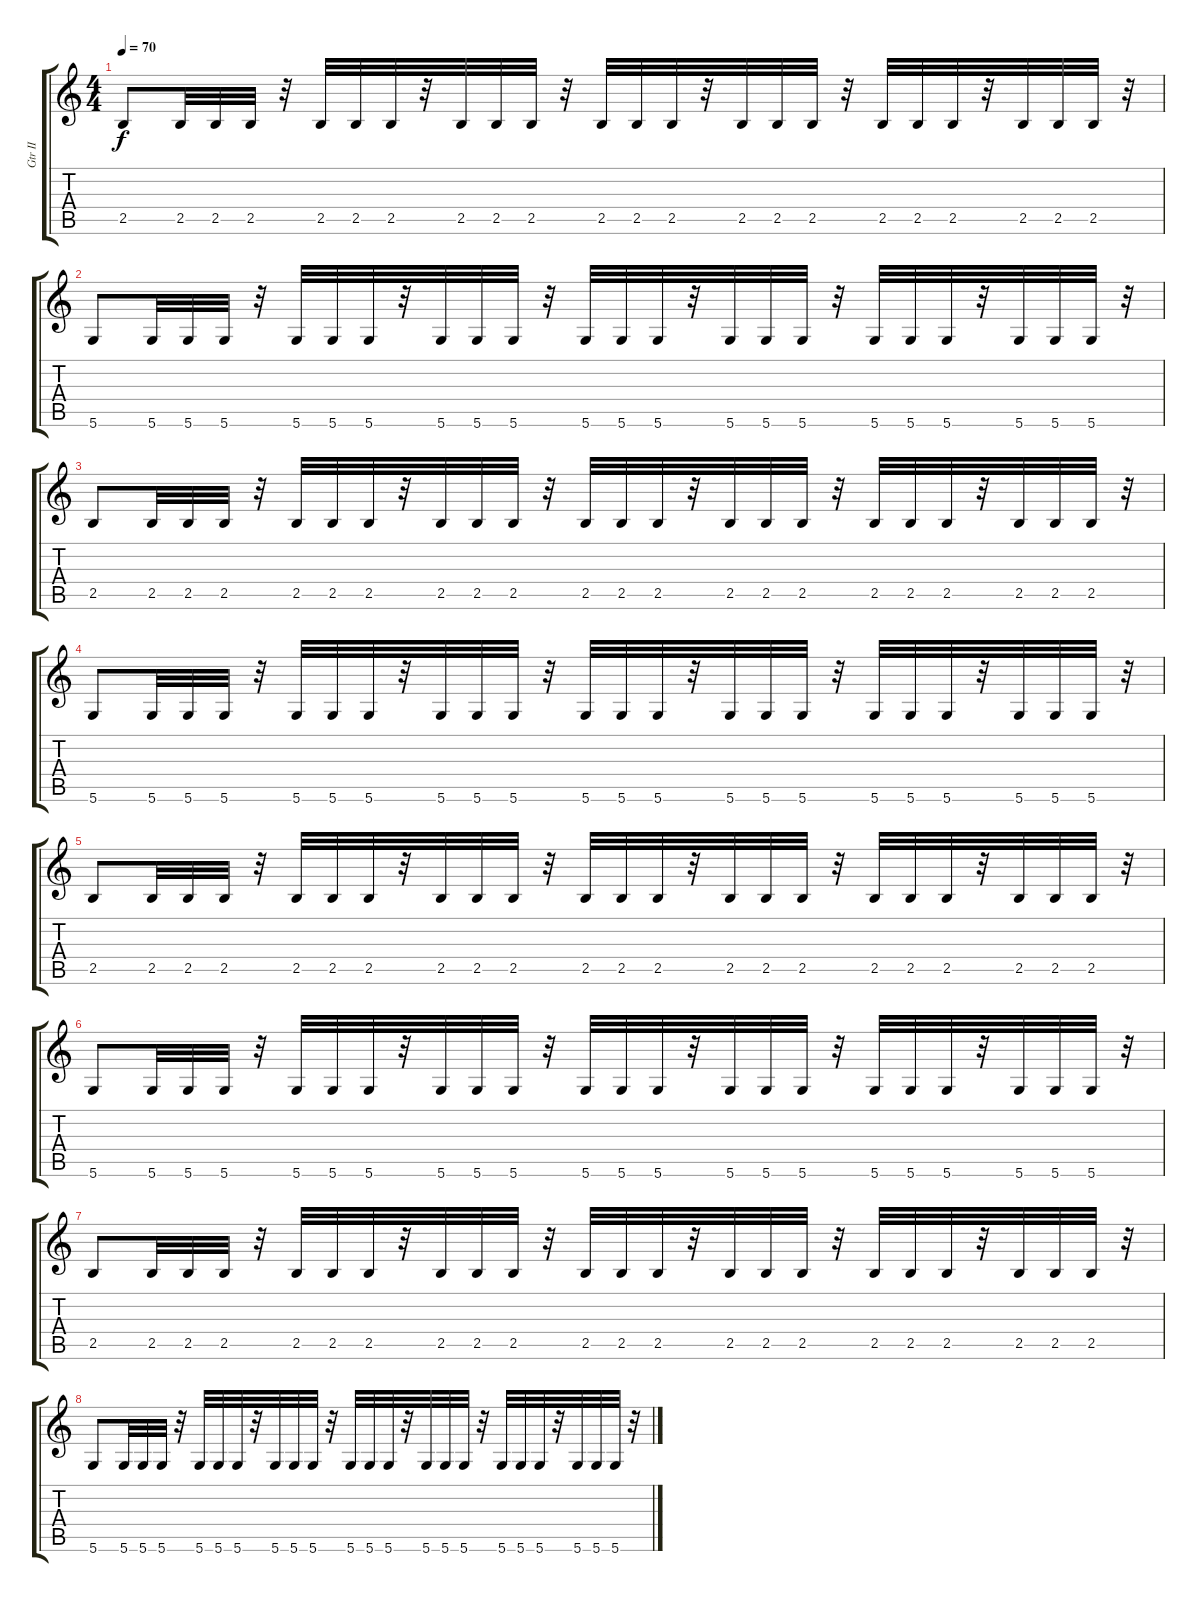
\track ("Gtr II" "Gtr II") {instrument electricguitarmuted}
\staff {score tabs}
\tuning (E4 B3 G3 D3 A2 D2) {hide}
\ts (4 4)
\tempo 70
\clef g2
\ks c
2.5.8{dy f instrument electricguitarmuted} 2.5.32 2.5.32 2.5.32 r.32 2.5.32 2.5.32 2.5.32 r.32 2.5.32 2.5.32 2.5.32 r.32 2.5.32 2.5.32 2.5.32 r.32 2.5.32 2.5.32 2.5.32 r.32 2.5.32 2.5.32 2.5.32 r.32 2.5.32 2.5.32 2.5.32 r.32 |
5.6.8 5.6.32 5.6.32 5.6.32 r.32 5.6.32 5.6.32 5.6.32 r.32 5.6.32 5.6.32 5.6.32 r.32 5.6.32 5.6.32 5.6.32 r.32 5.6.32 5.6.32 5.6.32 r.32 5.6.32 5.6.32 5.6.32 r.32 5.6.32 5.6.32 5.6.32 r.32 |
2.5.8 2.5.32 2.5.32 2.5.32 r.32 2.5.32 2.5.32 2.5.32 r.32 2.5.32 2.5.32 2.5.32 r.32 2.5.32 2.5.32 2.5.32 r.32 2.5.32 2.5.32 2.5.32 r.32 2.5.32 2.5.32 2.5.32 r.32 2.5.32 2.5.32 2.5.32 r.32 |
5.6.8 5.6.32 5.6.32 5.6.32 r.32 5.6.32 5.6.32 5.6.32 r.32 5.6.32 5.6.32 5.6.32 r.32 5.6.32 5.6.32 5.6.32 r.32 5.6.32 5.6.32 5.6.32 r.32 5.6.32 5.6.32 5.6.32 r.32 5.6.32 5.6.32 5.6.32 r.32 |
2.5.8 2.5.32 2.5.32 2.5.32 r.32 2.5.32 2.5.32 2.5.32 r.32 2.5.32 2.5.32 2.5.32 r.32 2.5.32 2.5.32 2.5.32 r.32 2.5.32 2.5.32 2.5.32 r.32 2.5.32 2.5.32 2.5.32 r.32 2.5.32 2.5.32 2.5.32 r.32 |
5.6.8 5.6.32 5.6.32 5.6.32 r.32 5.6.32 5.6.32 5.6.32 r.32 5.6.32 5.6.32 5.6.32 r.32 5.6.32 5.6.32 5.6.32 r.32 5.6.32 5.6.32 5.6.32 r.32 5.6.32 5.6.32 5.6.32 r.32 5.6.32 5.6.32 5.6.32 r.32 |
2.5.8 2.5.32 2.5.32 2.5.32 r.32 2.5.32 2.5.32 2.5.32 r.32 2.5.32 2.5.32 2.5.32 r.32 2.5.32 2.5.32 2.5.32 r.32 2.5.32 2.5.32 2.5.32 r.32 2.5.32 2.5.32 2.5.32 r.32 2.5.32 2.5.32 2.5.32 r.32 |
5.6.8 5.6.32 5.6.32 5.6.32 r.32 5.6.32 5.6.32 5.6.32 r.32 5.6.32 5.6.32 5.6.32 r.32 5.6.32 5.6.32 5.6.32 r.32 5.6.32 5.6.32 5.6.32 r.32 5.6.32 5.6.32 5.6.32 r.32 5.6.32 5.6.32 5.6.32 r.32
